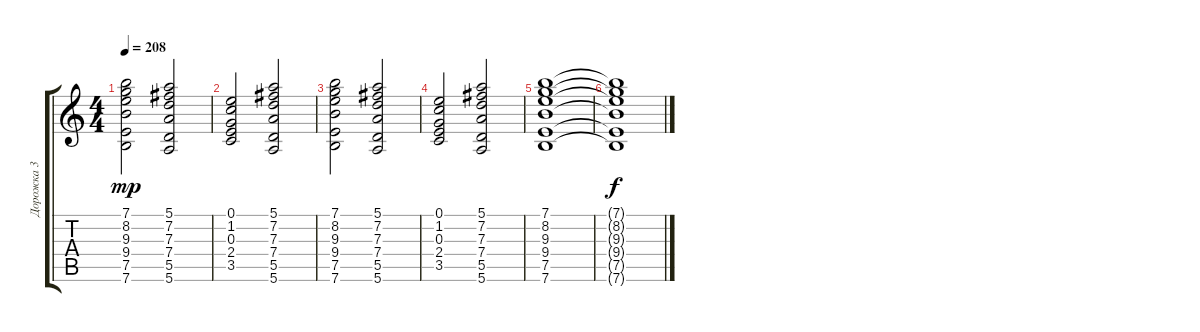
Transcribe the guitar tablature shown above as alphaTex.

\track ("Дорожка 3" "Дорожка 3") {instrument overdrivenguitar}
\staff {score tabs}
\tuning (E4 B3 G3 D3 A2 E2) {hide}
\ts (4 4)
\tempo 208
\clef g2
\ks c
(7.1 8.2 9.3 9.4 7.5 7.6).2{dy mp} (5.1 7.2 7.3 7.4 5.5 5.6).2 |
(0.1 1.2 0.3 2.4 3.5).2 (5.1 7.2 7.3 7.4 5.5 5.6).2 |
(7.1 8.2 9.3 9.4 7.5 7.6).2 (5.1 7.2 7.3 7.4 5.5 5.6).2 |
(0.1 1.2 0.3 2.4 3.5).2 (5.1 7.2 7.3 7.4 5.5 5.6).2 |
(7.1 8.2 9.3 9.4 7.5 7.6).1 |
(7.1{t} 8.2{t} 9.3{t} 9.4{t} 7.5{t} 7.6{t}).1{dy f}
